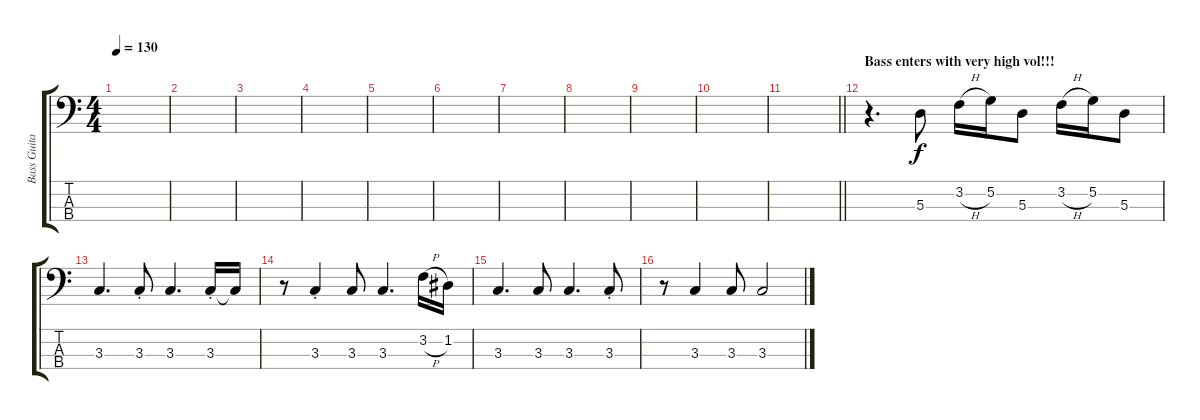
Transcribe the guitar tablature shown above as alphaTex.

\track ("Bass Guitar" "Bass Guita") {instrument electricbassfinger}
\staff {score tabs}
\tuning (G2 D2 A1 E1) {hide}
\ts (4 4)
\tempo 130
\clef f4
\ks c
|
|
|
|
|
|
|
|
|
|
\barLineRight lightlight
|
\section ("" "Bass enters with very high vol!!!")
r.4{d} 5.3.8 3.2{h}.16 5.2.16 5.3.8 3.2{h}.16 5.2.16 5.3.8 |
3.3.4{d} 3.3{st}.8 3.3.4{d} 3.3{st}.16 3.3{t}.16 |
r.8 3.3{st}.4 3.3.8 3.3.4{d} 3.2{h}.16 1.2.16 |
3.3.4{d} 3.3.8 3.3.4{d} 3.3{st}.8 |
r.8 3.3.4 3.3.8 3.3.2
